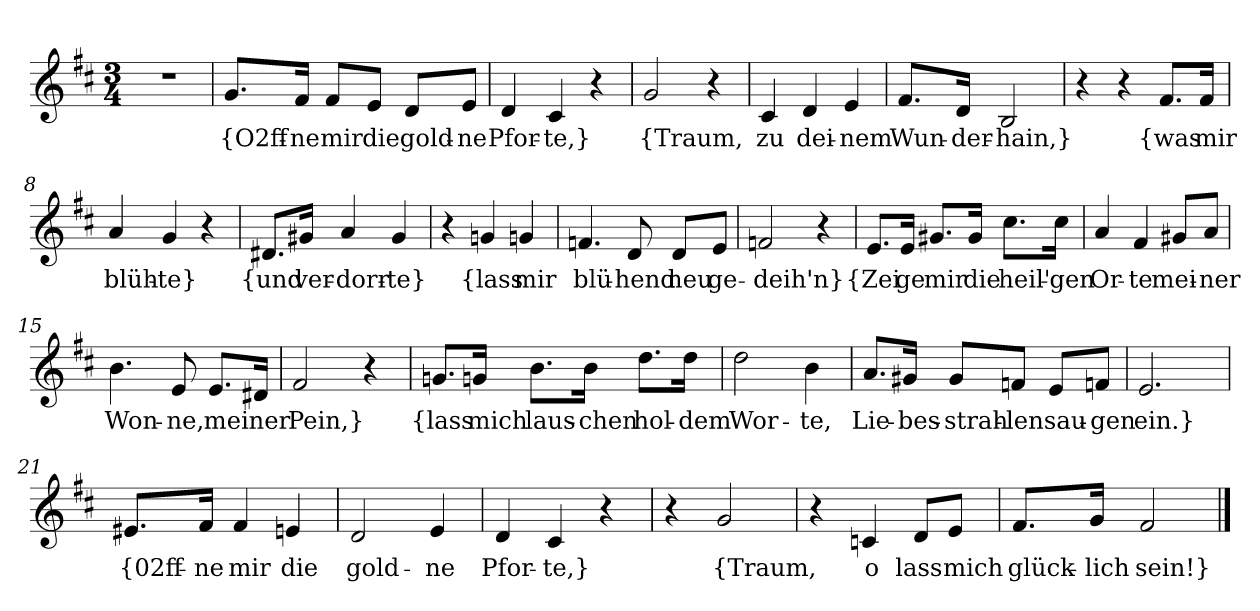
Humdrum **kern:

**kern	**text
*part1	*part1
*staff1	*staff1
*clefG2	*
*k[f#c#]	*
*M3/4	*
=1	=1
2.r	.
=2	=2
8.g/L	{O2ff-
16f#/Jk	-ne
8f#/L	mir
8e/J	die
8d/L	gold-
8e/J	-ne
=3	=3
4d	Pfor-
4c#	-te,}
4r	.
=4	=4
2g	{Traum,
4r	.
=5	=5
4c#	zu
4d	dei-
4e	-nem
=6	=6
8.f#/L	Wun-
16d/Jk	-der-
2B	-hain,}
=7	=7
4r	.
4r	.
8.f#/L	{was
16f#/Jk	mir
=8	=8
4a	blüh-
4g	-te}
4r	.
=9	=9
8.d#X/L	{und
16g#X/Jk	ver-
4a	-dorr-
4g#	-te}
=10	=10
4r	.
4gn	{lass
4gn	mir
=11	=11
4.fn	blü-
8d	-hend
8d/L	neu
8e/J	-ge-
=12	=12
2fn	-deih'n}
4r	.
=13	=13
8.e/L	{Zei
16e/Jk	-ge
8.g#X/L	mir
16g#/Jk	die
8.cc#\L	heil'-
16cc#\Jk	-gen
=14	=14
4a	Or-
4f#	-te
8g#X/L	mei-
8a/J	-ner
=15	=15
4.b	Won-
8e	-ne,
8.e/L	mei
16d#X/Jk	-ner
=16	=16
2f#	Pein,}
4r	.
=17	=17
8.gn/L	{lass
16gn/Jk	mich
8.b\L	laus-
16b\Jk	-chen
8.dd\L	hol-
16dd\Jk	-dem
=18	=18
2dd	Wor-
4b	-te,
=19	=19
8.a/L	Lie-
16g#X/Jk	-bes-
8g#/L	-strah-
8fn/J	-len
8e/L	sau-
8fn/J	-gen
=20	=20
2.e	ein.}
=21	=21
8.e#X/L	{02ff-
16f#/Jk	-ne
4f#	mir
4en	die
=22	=22
2d	gold-
4e	-ne
=23	=23
4d	Pfor-
4c#	-te,}
4r	.
=24	=24
4r	.
2g	{Traum,
=25	=25
4r	.
4cn	o
8d/L	lass
8e/J	mich
=26	=26
8.f#/L	glück-
16g/Jk	-lich
2f#	sein!}
==	==
*-	*-
